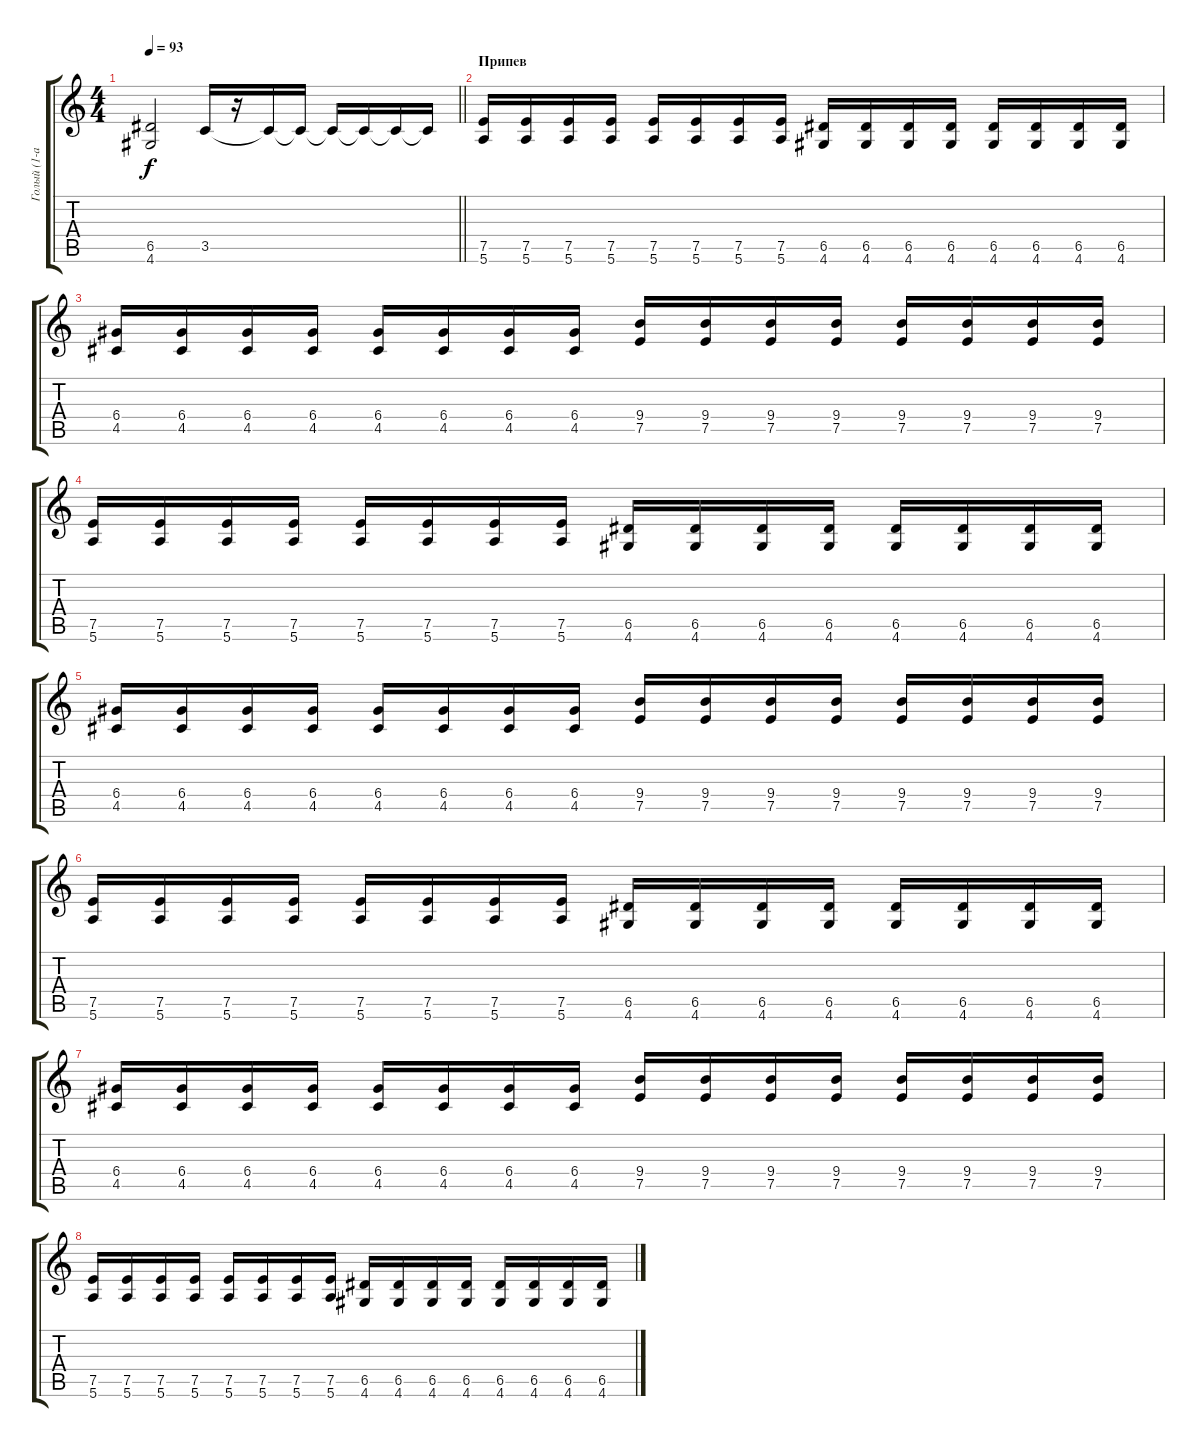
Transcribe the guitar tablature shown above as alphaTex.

\track ("Голый (1-ая гитара)" "Голый (1-а") {instrument distortionguitar}
\staff {score tabs}
\tuning (E4 B3 G3 D3 A2 E2) {hide}
\ts (4 4)
\tempo 93
\clef g2
\barLineRight lightlight
\ks c
(6.5 4.6).2{dy f} 3.5.16 r.16 3.5{t}.16 3.5{t}.16 3.5{t}.16 3.5{t}.16 3.5{t}.16 3.5{t}.16 |
\section ("" "Припев")
(7.5 5.6).16 (7.5 5.6).16 (7.5 5.6).16 (7.5 5.6).16 (7.5 5.6).16 (7.5 5.6).16 (7.5 5.6).16 (7.5 5.6).16 (6.5 4.6).16 (6.5 4.6).16 (6.5 4.6).16 (6.5 4.6).16 (6.5 4.6).16 (6.5 4.6).16 (6.5 4.6).16 (6.5 4.6).16 |
(6.4 4.5).16 (6.4 4.5).16 (6.4 4.5).16 (6.4 4.5).16 (6.4 4.5).16 (6.4 4.5).16 (6.4 4.5).16 (6.4 4.5).16 (9.4 7.5).16 (9.4 7.5).16 (9.4 7.5).16 (9.4 7.5).16 (9.4 7.5).16 (9.4 7.5).16 (9.4 7.5).16 (9.4 7.5).16 |
(7.5 5.6).16 (7.5 5.6).16 (7.5 5.6).16 (7.5 5.6).16 (7.5 5.6).16 (7.5 5.6).16 (7.5 5.6).16 (7.5 5.6).16 (6.5 4.6).16 (6.5 4.6).16 (6.5 4.6).16 (6.5 4.6).16 (6.5 4.6).16 (6.5 4.6).16 (6.5 4.6).16 (6.5 4.6).16 |
(6.4 4.5).16 (6.4 4.5).16 (6.4 4.5).16 (6.4 4.5).16 (6.4 4.5).16 (6.4 4.5).16 (6.4 4.5).16 (6.4 4.5).16 (9.4 7.5).16 (9.4 7.5).16 (9.4 7.5).16 (9.4 7.5).16 (9.4 7.5).16 (9.4 7.5).16 (9.4 7.5).16 (9.4 7.5).16 |
(7.5 5.6).16 (7.5 5.6).16 (7.5 5.6).16 (7.5 5.6).16 (7.5 5.6).16 (7.5 5.6).16 (7.5 5.6).16 (7.5 5.6).16 (6.5 4.6).16 (6.5 4.6).16 (6.5 4.6).16 (6.5 4.6).16 (6.5 4.6).16 (6.5 4.6).16 (6.5 4.6).16 (6.5 4.6).16 |
(6.4 4.5).16 (6.4 4.5).16 (6.4 4.5).16 (6.4 4.5).16 (6.4 4.5).16 (6.4 4.5).16 (6.4 4.5).16 (6.4 4.5).16 (9.4 7.5).16 (9.4 7.5).16 (9.4 7.5).16 (9.4 7.5).16 (9.4 7.5).16 (9.4 7.5).16 (9.4 7.5).16 (9.4 7.5).16 |
(7.5 5.6).16 (7.5 5.6).16 (7.5 5.6).16 (7.5 5.6).16 (7.5 5.6).16 (7.5 5.6).16 (7.5 5.6).16 (7.5 5.6).16 (6.5 4.6).16 (6.5 4.6).16 (6.5 4.6).16 (6.5 4.6).16 (6.5 4.6).16 (6.5 4.6).16 (6.5 4.6).16 (6.5 4.6).16
